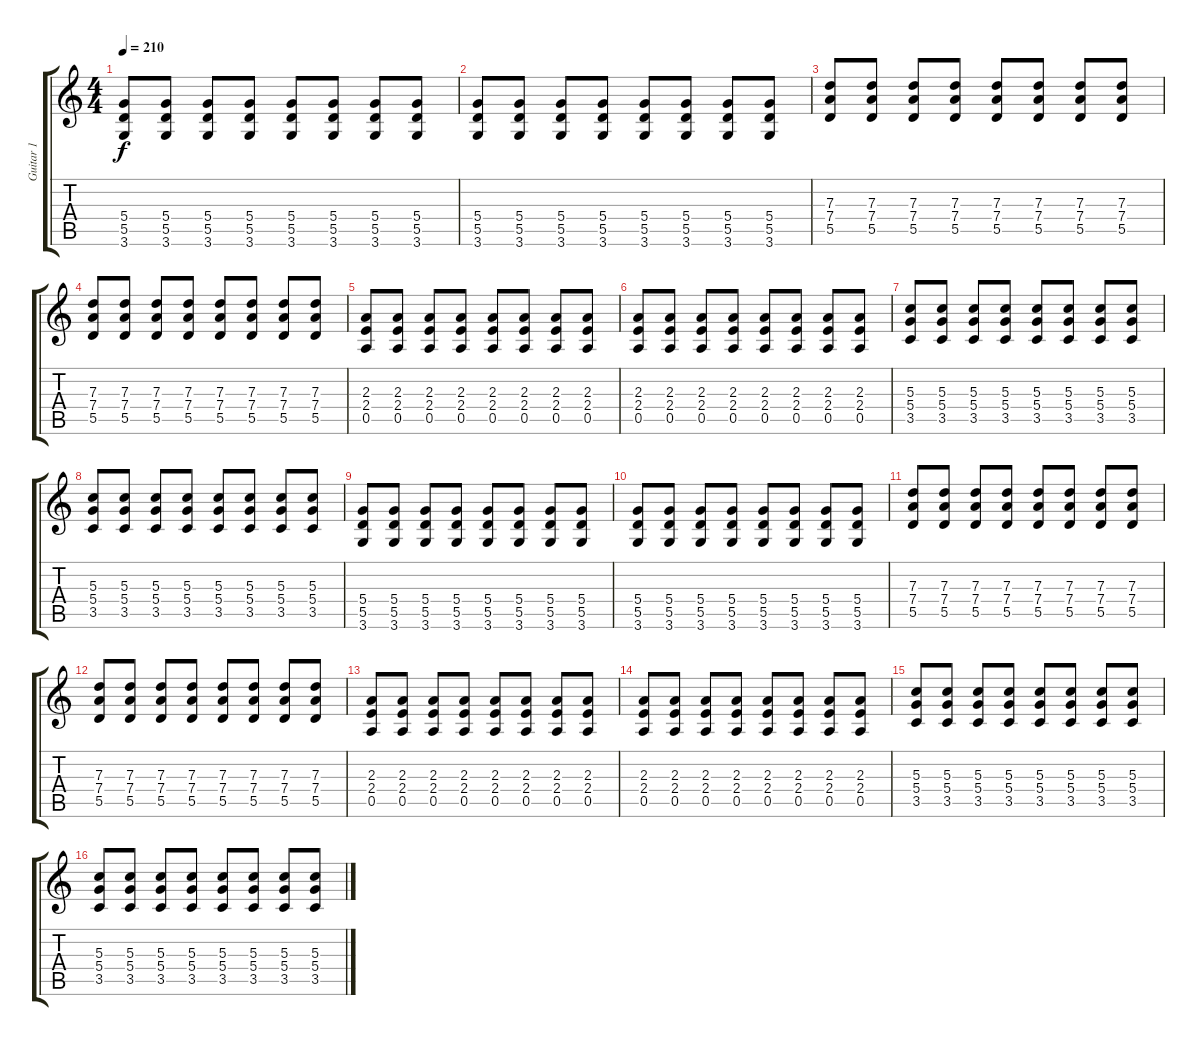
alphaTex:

\track ("Guitar 1" "Guitar 1") {instrument distortionguitar}
\staff {score tabs}
\tuning (E4 B3 G3 D3 A2 E2) {hide}
\ts (4 4)
\tempo 210
\clef g2
\ks c
(5.4 5.5 3.6).8{dy f} (5.4 5.5 3.6).8 (5.4 5.5 3.6).8 (5.4 5.5 3.6).8 (5.4 5.5 3.6).8 (5.4 5.5 3.6).8 (5.4 5.5 3.6).8 (5.4 5.5 3.6).8 |
(5.4 5.5 3.6).8 (5.4 5.5 3.6).8 (5.4 5.5 3.6).8 (5.4 5.5 3.6).8 (5.4 5.5 3.6).8 (5.4 5.5 3.6).8 (5.4 5.5 3.6).8 (5.4 5.5 3.6).8 |
(7.3 7.4 5.5).8 (7.3 7.4 5.5).8 (7.3 7.4 5.5).8 (7.3 7.4 5.5).8 (7.3 7.4 5.5).8 (7.3 7.4 5.5).8 (7.3 7.4 5.5).8 (7.3 7.4 5.5).8 |
(7.3 7.4 5.5).8 (7.3 7.4 5.5).8 (7.3 7.4 5.5).8 (7.3 7.4 5.5).8 (7.3 7.4 5.5).8 (7.3 7.4 5.5).8 (7.3 7.4 5.5).8 (7.3 7.4 5.5).8 |
(2.3 2.4 0.5).8 (2.3 2.4 0.5).8 (2.3 2.4 0.5).8 (2.3 2.4 0.5).8 (2.3 2.4 0.5).8 (2.3 2.4 0.5).8 (2.3 2.4 0.5).8 (2.3 2.4 0.5).8 |
(2.3 2.4 0.5).8 (2.3 2.4 0.5).8 (2.3 2.4 0.5).8 (2.3 2.4 0.5).8 (2.3 2.4 0.5).8 (2.3 2.4 0.5).8 (2.3 2.4 0.5).8 (2.3 2.4 0.5).8 |
(5.3 5.4 3.5).8 (5.3 5.4 3.5).8 (5.3 5.4 3.5).8 (5.3 5.4 3.5).8 (5.3 5.4 3.5).8 (5.3 5.4 3.5).8 (5.3 5.4 3.5).8 (5.3 5.4 3.5).8 |
(5.3 5.4 3.5).8 (5.3 5.4 3.5).8 (5.3 5.4 3.5).8 (5.3 5.4 3.5).8 (5.3 5.4 3.5).8 (5.3 5.4 3.5).8 (5.3 5.4 3.5).8 (5.3 5.4 3.5).8 |
(5.4 5.5 3.6).8 (5.4 5.5 3.6).8 (5.4 5.5 3.6).8 (5.4 5.5 3.6).8 (5.4 5.5 3.6).8 (5.4 5.5 3.6).8 (5.4 5.5 3.6).8 (5.4 5.5 3.6).8 |
(5.4 5.5 3.6).8 (5.4 5.5 3.6).8 (5.4 5.5 3.6).8 (5.4 5.5 3.6).8 (5.4 5.5 3.6).8 (5.4 5.5 3.6).8 (5.4 5.5 3.6).8 (5.4 5.5 3.6).8 |
(7.3 7.4 5.5).8 (7.3 7.4 5.5).8 (7.3 7.4 5.5).8 (7.3 7.4 5.5).8 (7.3 7.4 5.5).8 (7.3 7.4 5.5).8 (7.3 7.4 5.5).8 (7.3 7.4 5.5).8 |
(7.3 7.4 5.5).8 (7.3 7.4 5.5).8 (7.3 7.4 5.5).8 (7.3 7.4 5.5).8 (7.3 7.4 5.5).8 (7.3 7.4 5.5).8 (7.3 7.4 5.5).8 (7.3 7.4 5.5).8 |
(2.3 2.4 0.5).8 (2.3 2.4 0.5).8 (2.3 2.4 0.5).8 (2.3 2.4 0.5).8 (2.3 2.4 0.5).8 (2.3 2.4 0.5).8 (2.3 2.4 0.5).8 (2.3 2.4 0.5).8 |
(2.3 2.4 0.5).8 (2.3 2.4 0.5).8 (2.3 2.4 0.5).8 (2.3 2.4 0.5).8 (2.3 2.4 0.5).8 (2.3 2.4 0.5).8 (2.3 2.4 0.5).8 (2.3 2.4 0.5).8 |
(5.3 5.4 3.5).8 (5.3 5.4 3.5).8 (5.3 5.4 3.5).8 (5.3 5.4 3.5).8 (5.3 5.4 3.5).8 (5.3 5.4 3.5).8 (5.3 5.4 3.5).8 (5.3 5.4 3.5).8 |
(5.3 5.4 3.5).8 (5.3 5.4 3.5).8 (5.3 5.4 3.5).8 (5.3 5.4 3.5).8 (5.3 5.4 3.5).8 (5.3 5.4 3.5).8 (5.3 5.4 3.5).8 (5.3 5.4 3.5).8
